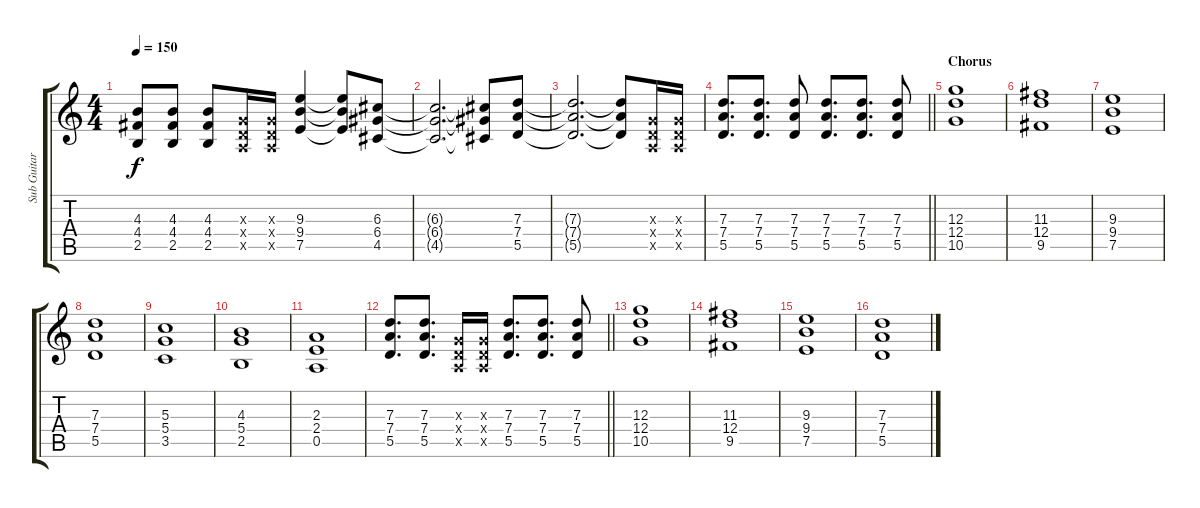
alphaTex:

\track ("Sub Guitar" "Sub Guitar") {instrument distortionguitar}
\staff {score tabs}
\tuning (E4 B3 G3 D3 A2 E2) {hide}
\ts (4 4)
\tempo 150
\clef g2
\ks c
(4.3{t} 4.4{t} 2.5{t}).8{dy f} (4.3 4.4 2.5).8 (4.3 4.4 2.5).8 (0.3{x} 0.4{x} 0.5{x}).16 (0.3{x} 0.4{x} 0.5{x}).16 (9.3 9.4 7.5).4 (9.3{t} 9.4{t} 7.5{t}).8 (6.3 6.4 4.5).8 |
(6.3{t} 6.4{t} 4.5{t}).2{d} (6.3{t} 6.4{t} 4.5{t}).8 (7.3 7.4 5.5).8 |
(7.3{t} 7.4{t} 5.5{t}).2{d} (7.3{t} 7.4{t} 5.5{t}).8 (0.3{x} 0.4{x} 0.5{x}).16 (0.3{x} 0.4{x} 0.5{x}).16 |
\barLineRight lightlight
(7.3 7.4 5.5).8{d} (7.3 7.4 5.5).8{d} (7.3 7.4 5.5).8 (7.3 7.4 5.5).8{d} (7.3 7.4 5.5).8{d} (7.3 7.4 5.5).8 |
\section ("" "Chorus")
(12.3 12.4 10.5).1 |
(11.3 12.4 9.5).1 |
(9.3 9.4 7.5).1 |
(7.3 7.4 5.5).1 |
(5.3 5.4 3.5).1 |
(4.3 5.4 2.5).1 |
(2.3 2.4 0.5).1 |
\barLineRight lightlight
(7.3 7.4 5.5).8{d} (7.3 7.4 5.5).8{d} (0.3{x} 0.4{x} 0.5{x}).16 (0.3{x} 0.4{x} 0.5{x}).16 (7.3 7.4 5.5).8{d} (7.3 7.4 5.5).8{d} (7.3 7.4 5.5).8 |
(12.3 12.4 10.5).1 |
(11.3 12.4 9.5).1 |
(9.3 9.4 7.5).1 |
(7.3 7.4 5.5).1
